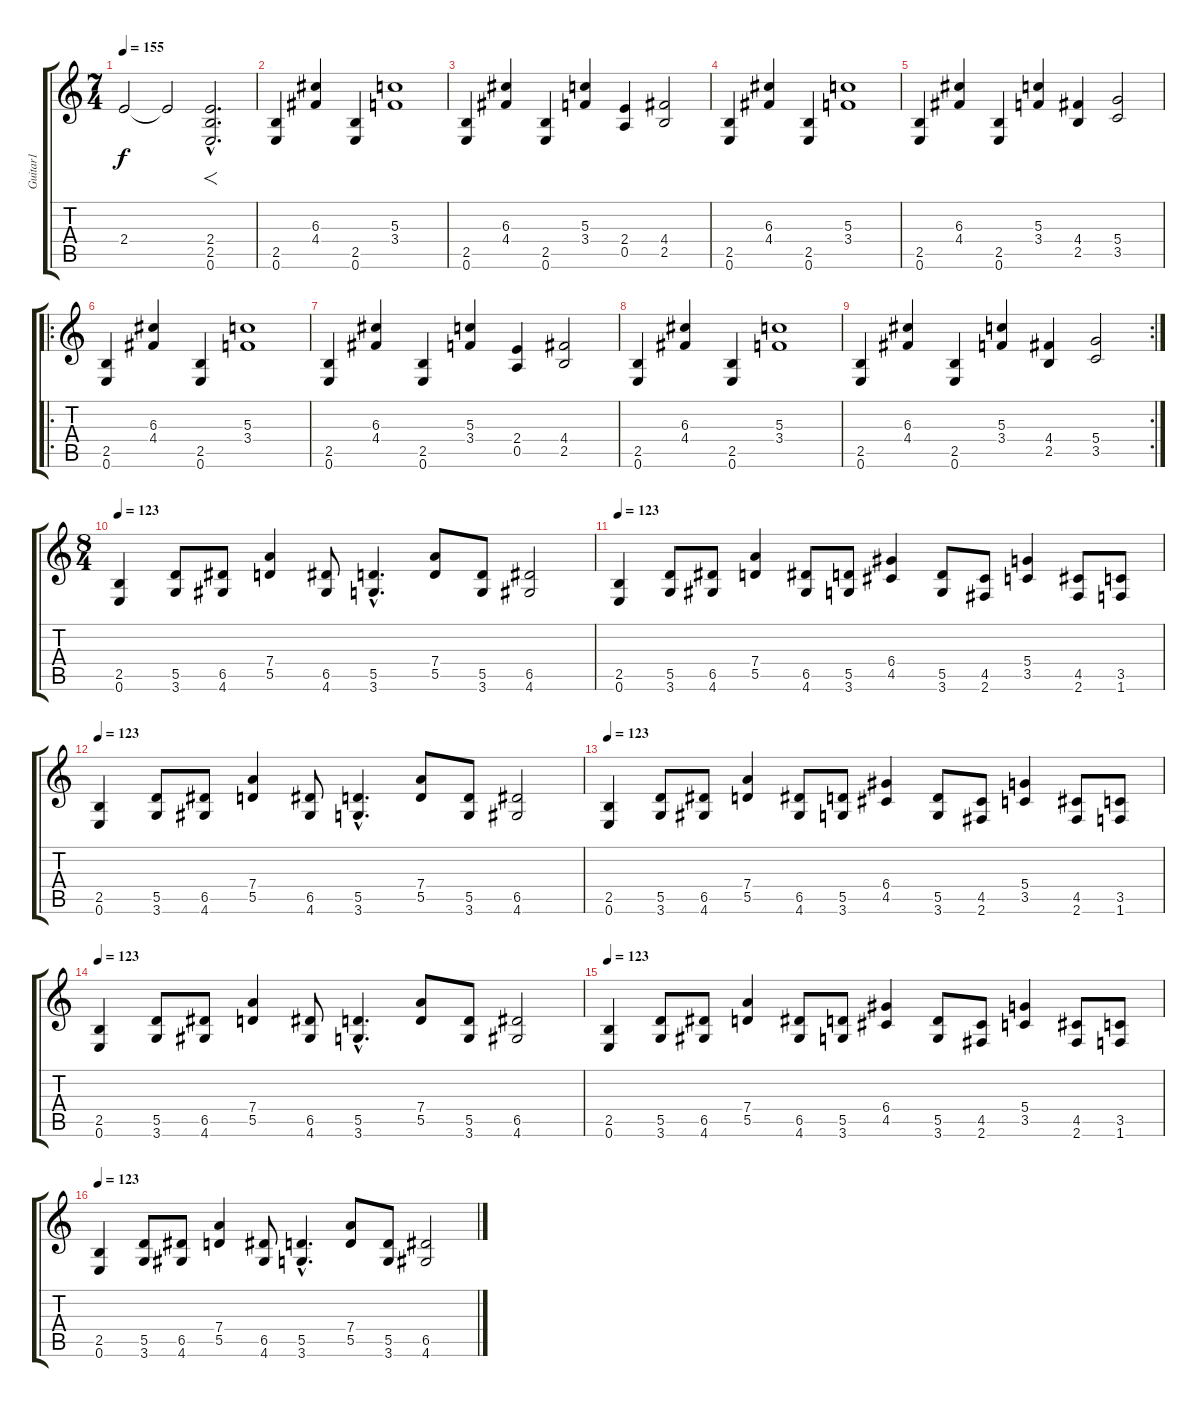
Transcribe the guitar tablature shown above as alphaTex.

\track ("Guitar1" "Guitar1") {instrument distortionguitar}
\staff {score tabs}
\tuning (E4 B3 G3 D3 A2 E2) {hide}
\ts (7 4)
\tempo 155
\clef g2
\ks c
2.4{t}.2{dy f} 2.4{t}.2 (2.4{hac} 2.5{hac} 0.6{hac}).2{f d instrument distortionguitar} |
(2.5 0.6).4 (6.3 4.4).4 (2.5 0.6).4 (5.3 3.4).1 |
(2.5 0.6).4 (6.3 4.4).4 (2.5 0.6).4 (5.3 3.4).4 (2.4 0.5).4 (4.4 2.5).2 |
(2.5 0.6).4 (6.3 4.4).4 (2.5 0.6).4 (5.3 3.4).1 |
(2.5 0.6).4 (6.3 4.4).4 (2.5 0.6).4 (5.3 3.4).4 (4.4 2.5).4 (5.4 3.5).2 |
\ro
(2.5 0.6).4 (6.3 4.4).4 (2.5 0.6).4 (5.3 3.4).1 |
(2.5 0.6).4 (6.3 4.4).4 (2.5 0.6).4 (5.3 3.4).4 (2.4 0.5).4 (4.4 2.5).2 |
(2.5 0.6).4 (6.3 4.4).4 (2.5 0.6).4 (5.3 3.4).1 |
\rc 2
(2.5 0.6).4 (6.3 4.4).4 (2.5 0.6).4 (5.3 3.4).4 (4.4 2.5).4 (5.4 3.5).2 |
\ts (8 4)
\tempo 123
(2.5 0.6).4{instrument distortionguitar} (5.5 3.6).8 (6.5 4.6).8 (7.4 5.5).4 (6.5 4.6).8 (5.5{hac} 3.6{hac}).4{d} (7.4 5.5).8 (5.5 3.6).8 (6.5 4.6).2 |
\tempo 123
(2.5 0.6).4 (5.5 3.6).8 (6.5 4.6).8 (7.4 5.5).4 (6.5 4.6).8 (5.5 3.6).8 (6.4 4.5).4 (5.5 3.6).8 (4.5 2.6).8 (5.4 3.5).4 (4.5 2.6).8 (3.5 1.6).8 |
\tempo 123
(2.5 0.6).4{instrument distortionguitar} (5.5 3.6).8 (6.5 4.6).8 (7.4 5.5).4 (6.5 4.6).8 (5.5{hac} 3.6{hac}).4{d} (7.4 5.5).8 (5.5 3.6).8 (6.5 4.6).2 |
\tempo 123
(2.5 0.6).4 (5.5 3.6).8 (6.5 4.6).8 (7.4 5.5).4 (6.5 4.6).8 (5.5 3.6).8 (6.4 4.5).4 (5.5 3.6).8 (4.5 2.6).8 (5.4 3.5).4 (4.5 2.6).8 (3.5 1.6).8 |
\tempo 123
(2.5 0.6).4{instrument distortionguitar} (5.5 3.6).8 (6.5 4.6).8 (7.4 5.5).4 (6.5 4.6).8 (5.5{hac} 3.6{hac}).4{d} (7.4 5.5).8 (5.5 3.6).8 (6.5 4.6).2 |
\tempo 123
(2.5 0.6).4 (5.5 3.6).8 (6.5 4.6).8 (7.4 5.5).4 (6.5 4.6).8 (5.5 3.6).8 (6.4 4.5).4 (5.5 3.6).8 (4.5 2.6).8 (5.4 3.5).4 (4.5 2.6).8 (3.5 1.6).8 |
\tempo 123
(2.5 0.6).4{instrument distortionguitar} (5.5 3.6).8 (6.5 4.6).8 (7.4 5.5).4 (6.5 4.6).8 (5.5{hac} 3.6{hac}).4{d} (7.4 5.5).8 (5.5 3.6).8 (6.5 4.6).2
